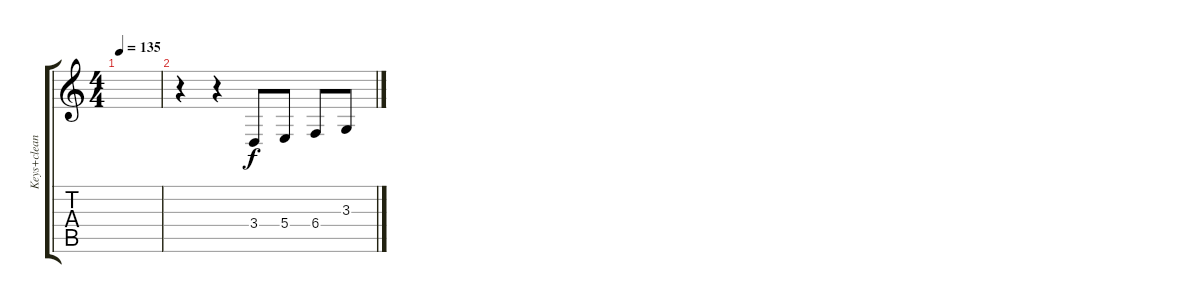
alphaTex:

\track ("Keys+clean guitar" "Keys+clean") {instrument lead1square}
\staff {score tabs}
\tuning (Db4 Ab3 E3 B2 Gb2 B1) {hide}
\ts (4 4)
\tempo 135
\clef g2
\ks c
|
r.4 r.4 3.4.8 5.4.8 6.4.8 3.3.8
